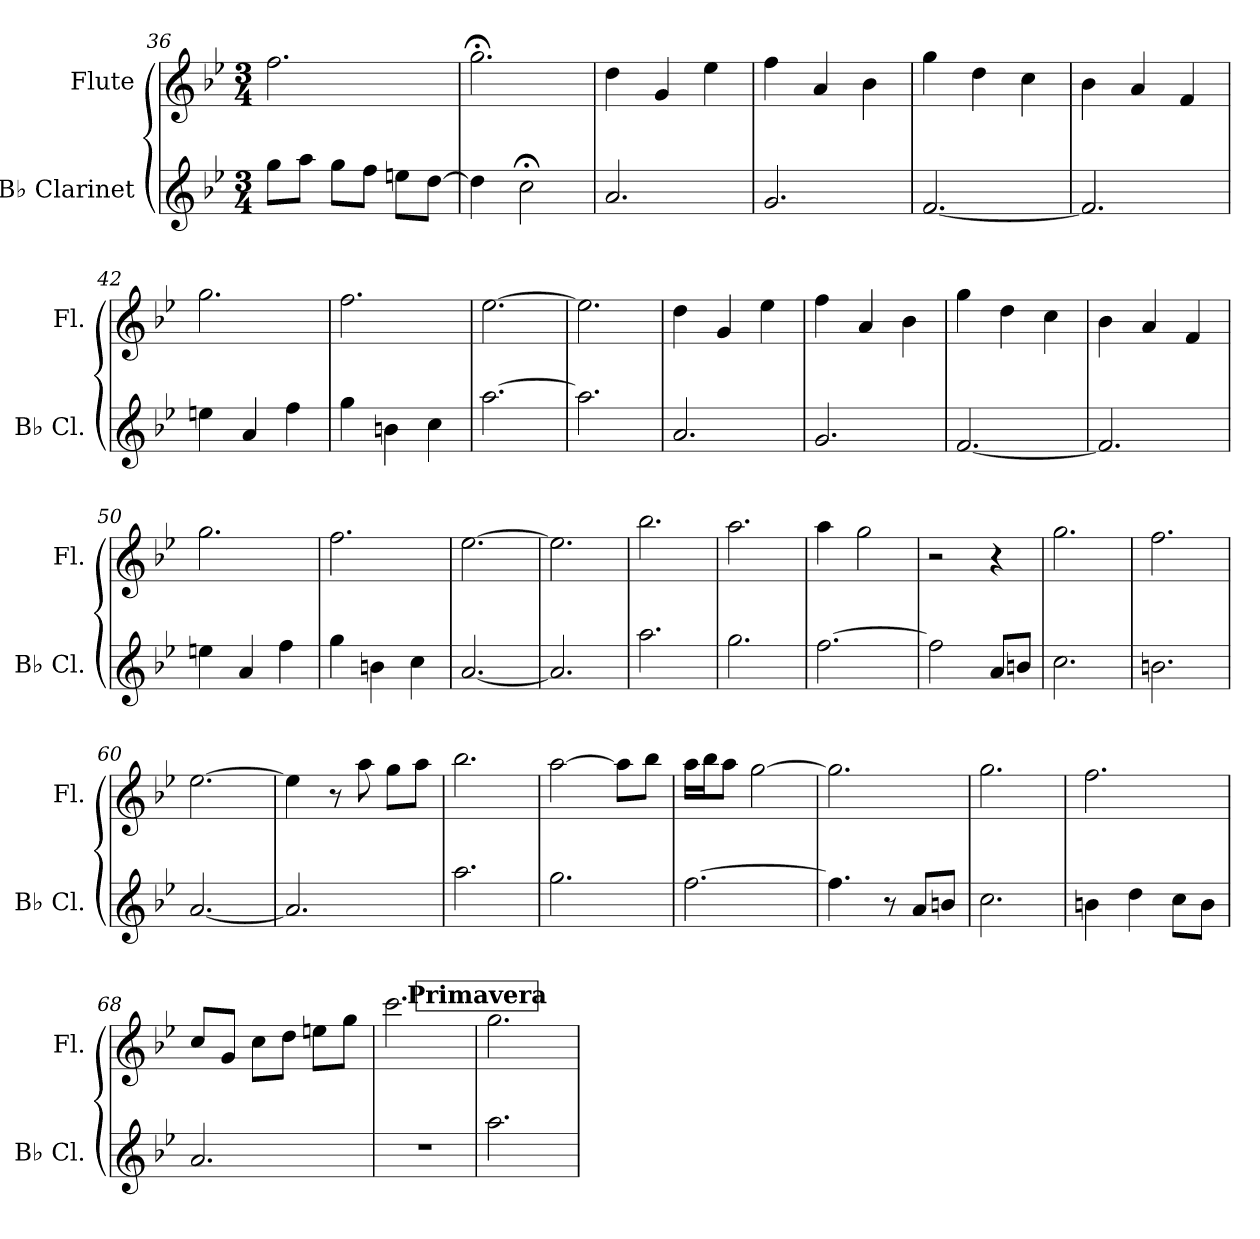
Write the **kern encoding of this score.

**kern	**kern
*part2	*part1
*staff2	*staff1
*I"B♭ Clarinet	*I"Flute
*I'B♭ Cl.	*I'Fl.
*clefG2	*clefG2
*ITrd1c2	*
*k[b-e-a-d-]	*k[b-e-]
*M3/4	*M3/4
=36	=36
8ff\L	2.ff\
8gg\J	.
8ff\L	.
8ee-\J	.
8ddn\L	.
[8cc\J	.
=37	=37
4cc\]	2.gg;<\
2b-;<\	.
=38	=38
2.g/	4dd\
.	4g/
.	4ee-\
=39	=39
2.f/	4ff\
.	4a/
.	4b-\
=40	=40
[2.e-/	4gg\
.	4dd\
.	4cc\
=41	=41
2.e-/]	4b-\
.	4a/
.	4f/
=42	=42
4ddn\	2.gg\
4g/	.
4ee-\	.
=43	=43
4ff\	2.ff\
4an\	.
4b-\	.
!!LO:LB:g=z
=44	=44
[2.gg\	[2.ee-\
=45	=45
2.gg\]	2.ee-\]
=46	=46
2.g/	4dd\
.	4g/
.	4ee-\
=47	=47
2.f/	4ff\
.	4a/
.	4b-\
=48	=48
[2.e-/	4gg\
.	4dd\
.	4cc\
=49	=49
2.e-/]	4b-\
.	4a/
.	4f/
=50	=50
4ddn\	2.gg\
4g/	.
4ee-\	.
=51	=51
4ff\	2.ff\
4an\	.
4b-\	.
=52	=52
[2.g/	[2.ee-\
=53	=53
2.g/]	2.ee-\]
=54	=54
2.gg\	2.bb-\
=55	=55
2.ff\	2.aa\
=56	=56
[2.ee-\	4aa\
.	2gg\
=57	=57
2ee-\]	2r
8g/L	4r
8an/J	.
=58	=58
2.b-\	2.gg\
=59	=59
2.an\	2.ff\
=60	=60
[2.g/	[2.ee-\
!!LO:PB:g=z
=61	=61
2.g/]	4ee-\]
.	8r
.	8aa\
.	8gg\L
.	8aa\J
=62	=62
2.gg\	2.bb-\
=63	=63
2.ff\	[2aa\
.	8aa\L]
.	8bb-\J
=64	=64
[2.ee-\	16aa\LL
.	16bb-\J
.	8aa\J
.	[2gg\
=65	=65
4.ee-\]	2.gg\]
8r	.
8g/L	.
8an/J	.
=66	=66
2.b-\	2.gg\
=67	=67
4an\	2.ff\
4cc\	.
8b-\L	.
8a\J	.
=68	=68
2.g/	8cc/L
.	8g/J
.	8cc\L
.	8dd\J
.	8een\L
.	8gg\J
=69	=69
2.r	2.ccc\
!!LO:REH:place=s1:a:fs=9:t=Primavera
=70	=70
2.gg\	2.gg\
=	=
*-	*-
